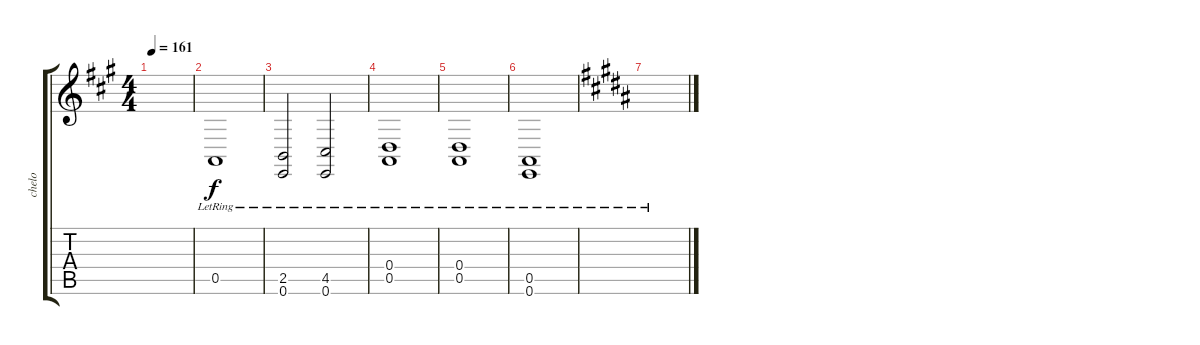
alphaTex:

\track ("chelo" "chelo") {instrument frenchhorn bank 1}
\staff {score tabs}
\tuning (E4 B3 G3 D3 A2 E2) {hide}
\ts (4 4)
\tempo 161
\clef g2
\ks a
|
0.5{lr}.1 |
(2.5{lr} 0.6).2 (4.5{lr} 0.6).2 |
(0.4 0.5{lr}).1 |
(0.4{lr} 0.5).1{dy f} |
(0.5 0.6{lr}).1 |
\ks b
